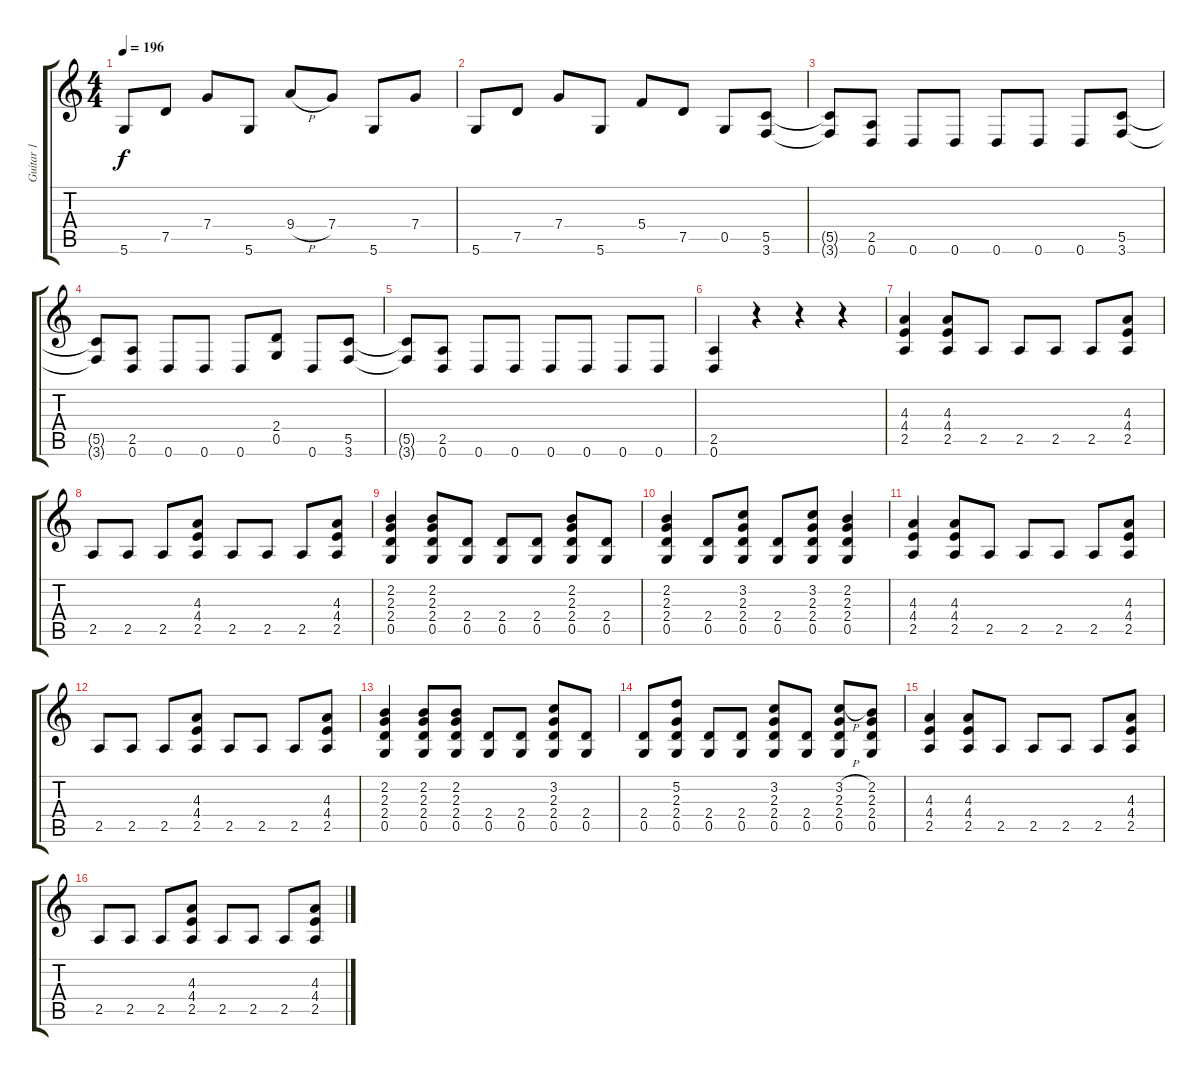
\track ("Guitar 1" "Guitar 1") {instrument distortionguitar bank 255}
\staff {score tabs}
\tuning (D4 A3 F3 C3 G2 D2) {hide}
\ts (4 4)
\tempo 196
\clef g2
\ks c
5.6.8{dy f} 7.5.8 7.4.8 5.6.8 9.4{h}.8 7.4.8 5.6.8 7.4.8 |
5.6.8 7.5.8 7.4.8 5.6.8 5.4.8 7.5.8 0.5.8 (5.5 3.6).8 |
(5.5{t} 3.6{t}).8 (2.5 0.6).8 0.6.8 0.6.8 0.6.8 0.6.8 0.6.8 (5.5 3.6).8 |
(5.5{t} 3.6{t}).8 (2.5 0.6).8 0.6.8 0.6.8 0.6.8 (2.4 0.5).8 0.6.8 (5.5 3.6).8 |
(5.5{t} 3.6{t}).8 (2.5 0.6).8 0.6.8 0.6.8 0.6.8 0.6.8 0.6.8 0.6.8 |
(2.5 0.6).4 r.4 r.4 r.4 |
(4.3 4.4 2.5).4 (4.3 4.4 2.5).8 2.5.8 2.5.8 2.5.8 2.5.8 (4.3 4.4 2.5).8 |
2.5.8 2.5.8 2.5.8 (4.3 4.4 2.5).8 2.5.8 2.5.8 2.5.8 (4.3 4.4 2.5).8 |
(2.2 2.3 2.4 0.5).4 (2.2 2.3 2.4 0.5).8 (2.4 0.5).8 (2.4 0.5).8 (2.4 0.5).8 (2.2 2.3 2.4 0.5).8 (2.4 0.5).8 |
(2.2 2.3 2.4 0.5).4 (2.4 0.5).8 (3.2 2.3 2.4 0.5).8 (2.4 0.5).8 (3.2 2.3 2.4 0.5).8 (2.2 2.3 2.4 0.5).4 |
(4.3 4.4 2.5).4 (4.3 4.4 2.5).8 2.5.8 2.5.8 2.5.8 2.5.8 (4.3 4.4 2.5).8 |
2.5.8 2.5.8 2.5.8 (4.3 4.4 2.5).8 2.5.8 2.5.8 2.5.8 (4.3 4.4 2.5).8 |
(2.2 2.3 2.4 0.5).4 (2.2 2.3 2.4 0.5).8 (2.2 2.3 2.4 0.5).8 (2.4 0.5).8 (2.4 0.5).8 (3.2 2.3 2.4 0.5).8 (2.4 0.5).8 |
(2.4 0.5).8 (5.2 2.3 2.4 0.5).8 (2.4 0.5).8 (2.4 0.5).8 (3.2 2.3 2.4 0.5).8 (2.4 0.5).8 (3.2{h} 2.3 2.4 0.5).8 (2.2 2.3 2.4 0.5).8 |
(4.3 4.4 2.5).4 (4.3 4.4 2.5).8 2.5.8 2.5.8 2.5.8 2.5.8 (4.3 4.4 2.5).8 |
2.5.8 2.5.8 2.5.8 (4.3 4.4 2.5).8 2.5.8 2.5.8 2.5.8 (4.3 4.4 2.5).8
